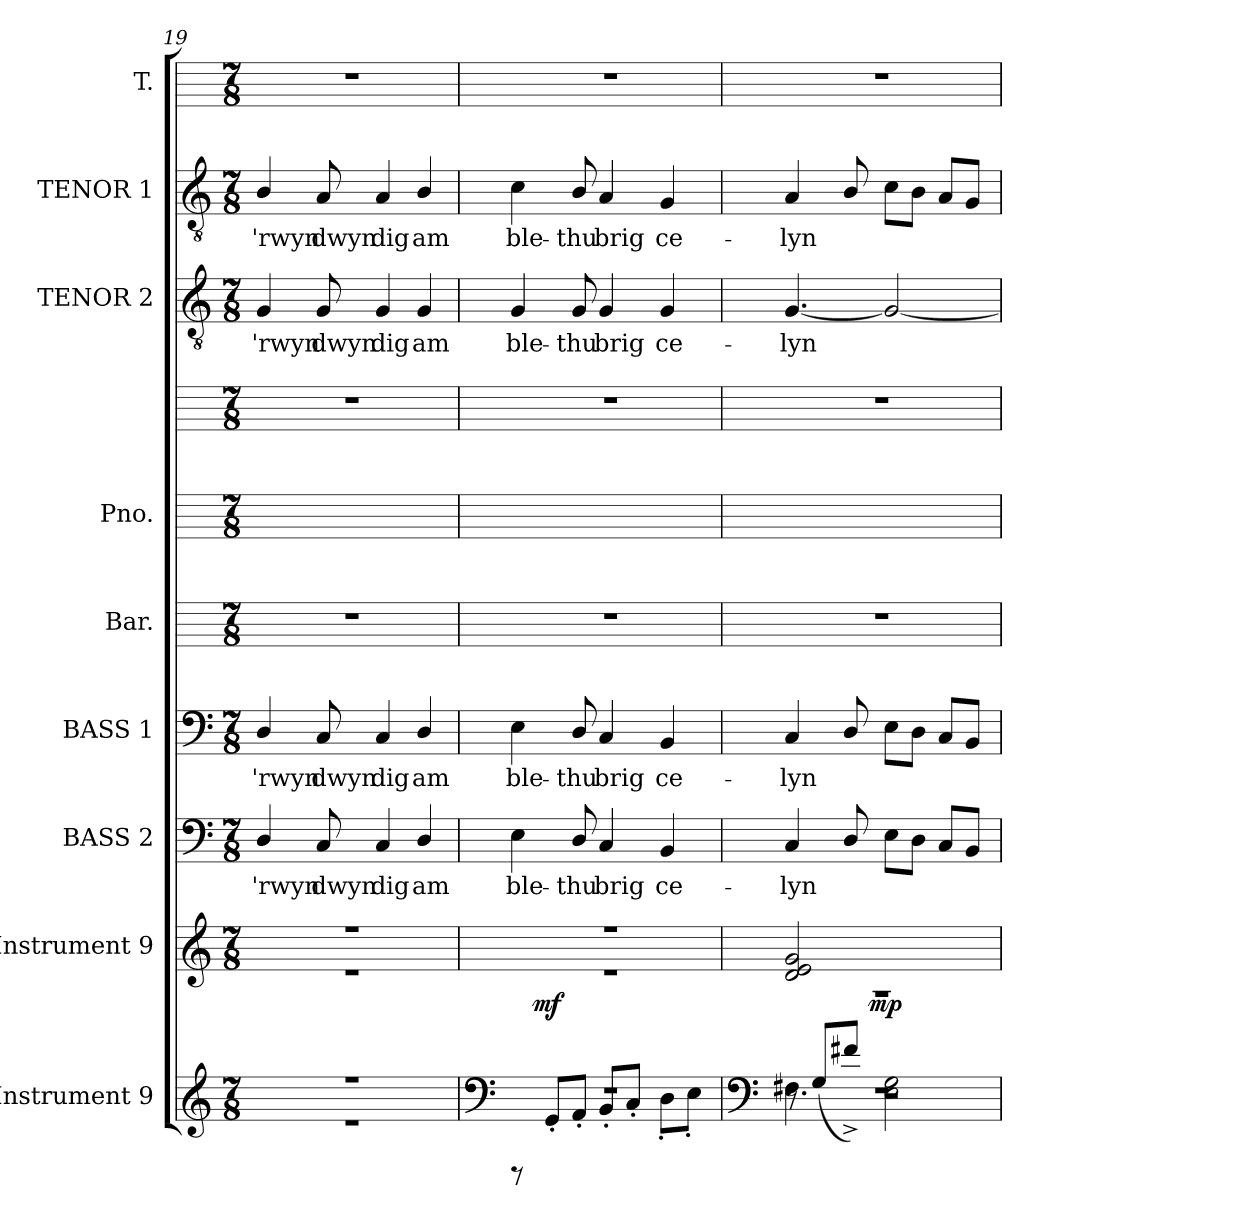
**kern	**dynam	**kern	**kern	**text	**kern	**text	**kern	**kern	**kern	**kern	**text	**kern	**text	**kern
*part9	*part9	*part8	*part7	*part7	*part6	*part6	*part5	*part4	*part4	*part3	*part3	*part2	*part2	*part1
*staff10	*staff10	*staff9	*staff8	*staff8	*staff7	*staff7	*staff6	*staff5	*staff4	*staff3	*staff3	*staff2	*staff2	*staff1
*I"Instrument 9	*	*I"Instrument 9	*I"BASS 2	*	*I"BASS 1	*	*I"Bar.	*I"Pno.	*	*I"TENOR 2	*	*I"TENOR 1	*	*I"T.
*	*	*	*I'B. 2	*	*I'B. 1	*	*I'Bar.	*	*	*I'T. 2	*	*I'T. 1	*	*
*clefG2	*	*clefG2	*clefF4	*	*clefF4	*	*	*	*	*clefGv2	*	*clefGv2	*	*
*ITrd-3c-5	*	*ITrd-3c-5	*ITrd-3c-5	*	*ITrd-3c-5	*	*ITrd-3c-5	*ITrd-3c-5	*ITrd-3c-5	*ITrd-3c-5	*	*ITrd-3c-5	*	*ITrd-3c-5
*k[b-]	*	*k[b-]	*k[b-]	*	*k[b-]	*	*k[b-]	*k[b-]	*k[b-]	*k[b-]	*	*k[b-]	*	*k[b-]
*F:	*	*F:	*F:	*	*F:	*	*F:	*F:	*F:	*F:	*	*F:	*	*F:
*M7/8	*	*M7/8	*M7/8	*	*M7/8	*	*M7/8	*M7/8	*M7/8	*M7/8	*	*M7/8	*	*M7/8
=19	=19	=19	=19	=19	=19	=19	=19	=19	=19	=19	=19	=19	=19	=19
*^	*	*^	*	*	*	*	*	*	*	*	*	*	*	*
!	!	!	!	!	!	!LO:LY:b:cj	!	!LO:LY:b:cj	!	!	!	!	!LO:LY:b:cj	!	!LO:LY:b:cj	!
2..r	2..r	.	2..r	2..r	4G/	'rwyn	4G/	'rwyn	2..r	2..ryy	2..r	4c/	'rwyn	4e/	'rwyn	2..r
!	!	!	!	!	!	!LO:LY:b:cj	!	!LO:LY:b:cj	!	!	!	!	!LO:LY:b:cj	!	!LO:LY:b:cj	!
.	.	.	.	.	8F/	dwyn	8F/	dwyn	.	.	.	8c/	dwyn	8d/	dwyn	.
!	!	!	!	!	!	!LO:LY:b:cj	!	!LO:LY:b:cj	!	!	!	!	!LO:LY:b:cj	!	!LO:LY:b:cj	!
.	.	.	.	.	4F/	dig	4F/	dig	.	.	.	4c/	dig	4d/	dig	.
!	!	!	!	!	!	!LO:LY:b:cj	!	!LO:LY:b:cj	!	!	!	!	!LO:LY:b:cj	!	!LO:LY:b:cj	!
.	.	.	.	.	4G/	am	4G/	am	.	.	.	4c/	am	4e/	am	.
*v	*v	*	*	*	*	*	*	*	*	*	*	*	*	*	*	*
=20	=20	=20	=20	=20	=20	=20	=20	=20	=20	=20	=20	=20	=20	=20	=20
*clefF4	*	*	*	*	*	*	*	*	*	*	*	*	*	*	*
*^	*	*	*	*	*	*	*	*	*	*	*	*	*	*	*
!	!	!	!	!	!	!LO:LY:b:cj	!	!LO:LY:b:cj	!	!	!	!	!LO:LY:b:cj	!	!LO:LY:b:cj	!
*	*^	*	*	*	*	*	*	*	*	*	*	*	*	*	*	*
2..r	8rCCC	16.ryy	.	2..r	2..r	4A\	ble-	4A\	ble-	2..r	2..ryy	2..r	4c/	ble-	4f\	ble-	2..r
!	!	!	!LO:DY:a	!	!	!	!	!	!	!	!	!	!	!	!	!	!
.	.	2ryy	mf	.	.	.	.	.	.	.	.	.	.	.	.	.	.
.	8C'</L	.	.	.	.	.	.	.	.	.	.	.	.	.	.	.	.
!	!	!	!	!	!	!	!LO:LY:b:cj	!	!LO:LY:b:cj	!	!	!	!	!LO:LY:b:cj	!	!LO:LY:b:cj	!
.	8D'</J	.	.	.	.	8G/	-thu	8G/	-thu	.	.	.	8c/	-thu	8e/	-thu	.
!	!	!	!	!	!	!	!LO:LY:b:cj	!	!LO:LY:b:cj	!	!	!	!	!LO:LY:b:cj	!	!LO:LY:b:cj	!
.	8E'</L	.	.	.	.	4F/	brig	4F/	brig	.	.	.	4c/	brig	4d/	brig	.
.	8F'</J	.	.	.	.	.	.	.	.	.	.	.	.	.	.	.	.
.	.	4ryy	.	.	.	.	.	.	.	.	.	.	.	.	.	.	.
!	!	!	!	!	!	!	!LO:LY:b:cj	!	!LO:LY:b:cj	!	!	!	!	!LO:LY:b:cj	!	!LO:LY:b:cj	!
.	8G'>\L	.	.	.	.	4E/	ce-	4E/	ce-	.	.	.	4c/	ce-	4c/	ce-	.
.	8A'>\J	.	.	.	.	.	.	.	.	.	.	.	.	.	.	.	.
.	.	32ryy	.	.	.	.	.	.	.	.	.	.	.	.	.	.	.
*v	*v	*v	*	*	*	*	*	*	*	*	*	*	*	*	*	*	*
!!LO:PB:g=z
=21	=21	=21	=21	=21	=21	=21	=21	=21	=21	=21	=21	=21	=21	=21	=21
*clefF4	*	*	*	*	*	*	*	*	*	*	*	*	*	*	*
*^	*	*	*	*	*	*	*	*	*	*	*	*	*	*	*
*	*^	*	*	*	*	*	*	*	*	*	*	*	*	*	*	*
!	!	!	!	!	!	!	!LO:LY:b:cj	!	!LO:LY:b:cj	!	!	!	!	!LO:LY:b:cj	!	!LO:LY:b:cj	!
*	*	*^	*	*	*	*	*	*	*	*	*	*	*	*	*	*	*
2..r	8r	4.Bn\	4ryy	.	2cc/ 2g/ 2a/	2..r	4F/	-lyn	4F/	-lyn	2..r	2..ryy	2..r	[<4.c/	-lyn	4d/	-lyn	2..r
.	(>8c/L	.	.	.	.	.	.	.	.	.	.	.	.	.	.	.	.	.
!	!	!	!	!	!	!	!	!LO:LY:b:cj	!	!LO:LY:b:cj	!	!	!	!	!	!	!LO:LY:b:cj	!
.	8bn^>/J)	.	16ryy	.	.	.	8G/	.	8G/	.	.	.	.	.	.	8e/	.	.
.	.	.	64ryy	.	.	.	.	.	.	.	.	.	.	.	.	.	.	.
!	!	!	!	!LO:DY:a	!	!	!	!	!	!	!	!	!	!	!	!	!	!
.	.	.	2ryy	mp	.	.	.	.	.	.	.	.	.	.	.	.	.	.
!	!	!	!	!	!	!	!	!LO:LY:b:cj	!	!LO:LY:b:cj	!	!	!	!	!LO:LY:b:cj	!	!LO:LY:b:cj	!
.	2r	2c\ 2A\	.	.	.	.	8A\L	.	8A\L	.	.	.	.	2c/_<	.	8f\L	.	.
!	!	!	!	!	!	!	!	!LO:LY:b:cj	!	!LO:LY:b:cj	!	!	!	!	!	!	!LO:LY:b:cj	!
.	.	.	.	.	4.ryy	.	8G\J	.	8G\J	.	.	.	.	.	.	8e\J	.	.
!	!	!	!	!	!	!	!	!LO:LY:b:cj	!	!LO:LY:b:cj	!	!	!	!	!	!	!LO:LY:b:cj	!
.	.	.	.	.	.	.	8F/L	.	8F/L	.	.	.	.	.	.	8d/L	.	.
!	!	!	!	!	!	!	!	!LO:LY:b:cj	!	!LO:LY:b:cj	!	!	!	!	!	!	!LO:LY:b:cj	!
.	.	.	.	.	.	.	8E/J	.	8E/J	.	.	.	.	.	.	8c/J	.	.
.	.	.	32.ryy	.	.	.	.	.	.	.	.	.	.	.	.	.	.	.
*v	*v	*v	*v	*	*	*	*	*	*	*	*	*	*	*	*	*	*	*
*	*	*v	*v	*	*	*	*	*	*	*	*	*	*	*	*
=	=	=	=	=	=	=	=	=	=	=	=	=	=	=
*-	*-	*-	*-	*-	*-	*-	*-	*-	*-	*-	*-	*-	*-	*-
